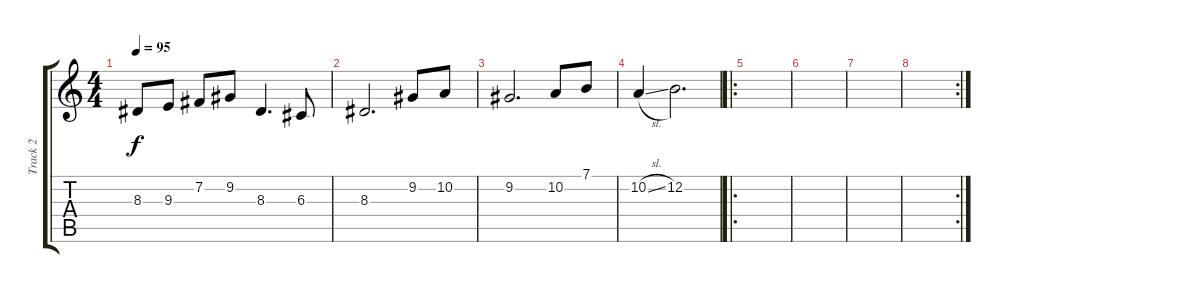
\track ("Track 2" "Track 2") {instrument sitar}
\staff {score tabs}
\tuning (E4 B3 G3 D3 A2 E2) {hide}
\ts (4 4)
\tempo 95
\clef g2
\ks c
8.3.8{dy f} 9.3.8 7.2.8 9.2.8 8.3.4{d} 6.3.8 |
8.3.2{d} 9.2.8 10.2.8 |
9.2.2{d} 10.2.8 7.1.8 |
10.2{sl}.4 12.2.2{d} |
\ro
|
|
|
\rc 2
